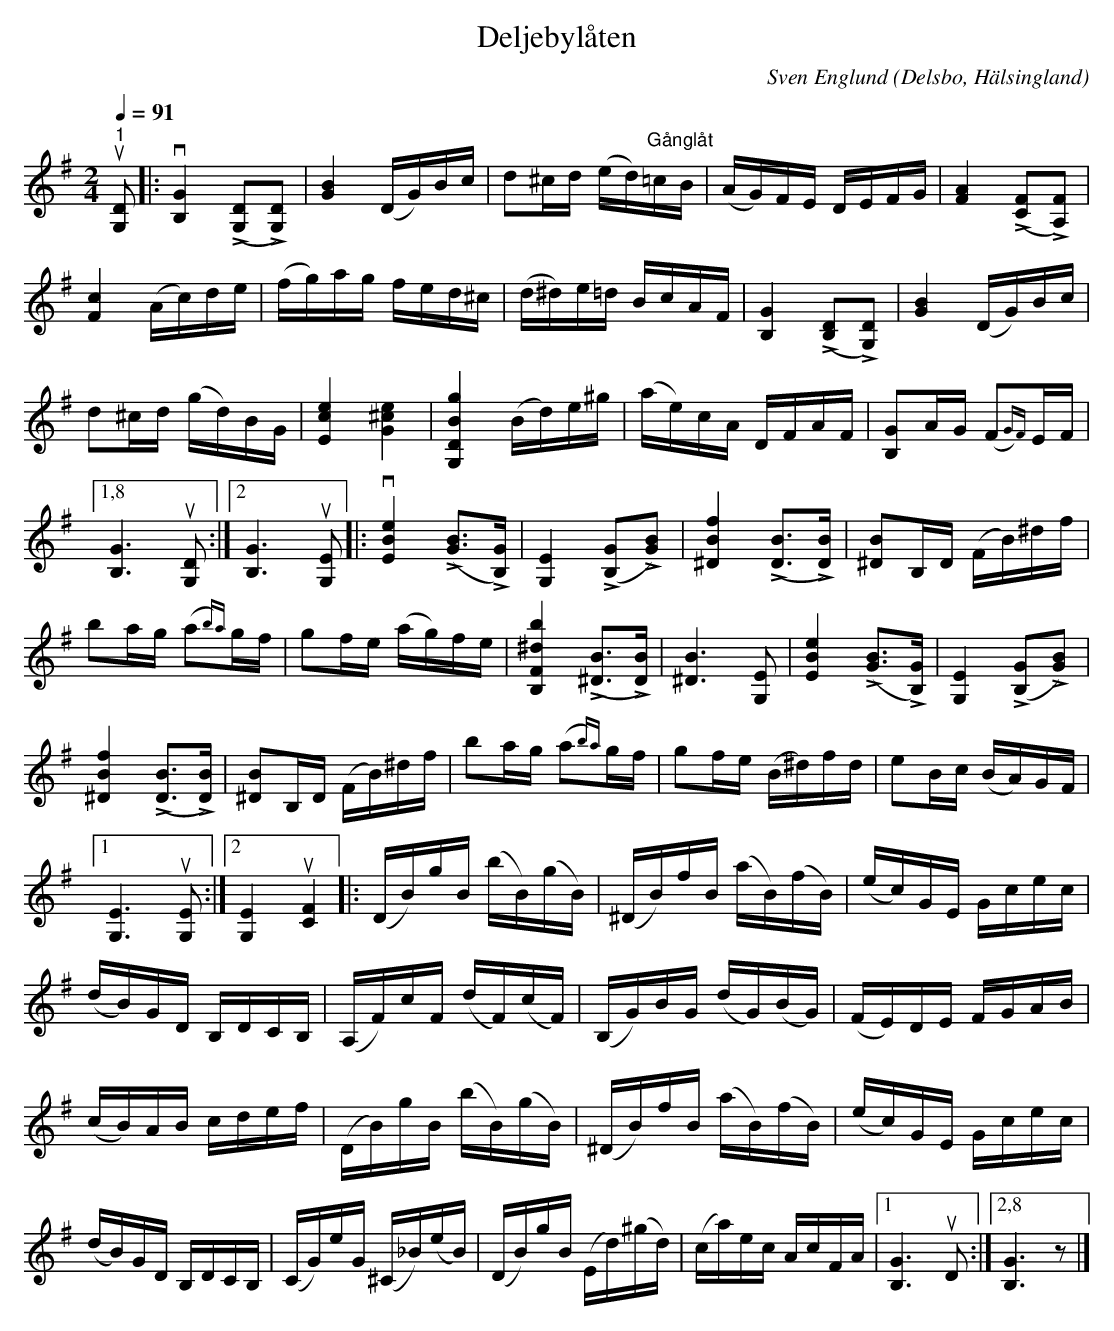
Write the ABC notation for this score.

X:1
T:Deljebylåten
C:Sven Englund
O:Delsbo, Hälsingland
%%score 1 2
L:1/16
Q:1/4=91
M:2/4
K:G
V:1
"^1"u [G,D]2 |:v [B,G]4 (!>![G,D]2!>![G,D]2) | [GB]4 (DG)Bc | d2^cd (ed)"^Gånglåt"=cB | (AG)FE DEFG |
[FA]4 (!>![CF]2!>![A,F]2) | [Fc]4 (Ac)de | (fg)ag fed^c | (d^d)e=d BcAF |
[B,G]4 (!>![B,D]2!>![G,D]2) | [GB]4 (DG)Bc | d2^cd (gd)BG | [Ece]4 [G^ce]4 |
[G,DBg]4 (Bd)e^g | (ae)cA DFAF | [B,G]2AG (F2{G)F}EF |1,8 [B,G]6u [G,D]2 :|2 [B,G]6u [G,E]2 |:
v [EBe]4 (!>![GB]2>!>![B,G]2) | [G,E]4 (!>![B,G]2!>![GB]2) | [^DBf]4 (!>![DB]2>!>![DB]2) | [^DB]2B,D (FB)^df |
b2ag (a2{b)a}gf | g2fe (ag)fe | [B,F^db]4 (!>![^DB]2>!>![DB]2) |
[^DB]6 [G,E]2 | [EBe]4 (!>![GB]2>!>![B,G]2) | [G,E]4 (!>![B,G]2!>![GB]2) | [^DBf]4 (!>![DB]2>!>![DB]2) |
[^DB]2B,D (FB)^df | b2ag (a2{b)a}gf | g2fe (B^d)fd | e2Bc (BA)GF |1 [G,E]6u [G,E]2 :|2 [G,E]4u [CF]4 |:
(DB)gB (bB)(gB) | (^DB)fB (aB)(fB) | (ec)GE Gcec | (dB)GD B,DCB, |
(A,F)cF (dF)(cF) | (B,G)BG (dG)(BG) | (FE)DE FGAB | (cB)AB cdef |
(DB)gB (bB)(gB) | (^DB)fB (aB)(fB) | (ec)GE Gcec | (dB)GD B,DCB, |
(CG)eG (^C_B)(eB) | (DB)gB (Ed)(^gd) | (ca)ec AcFA |1 [B,G]6u D2 :|2,8 [B,G]6 z2 |]
